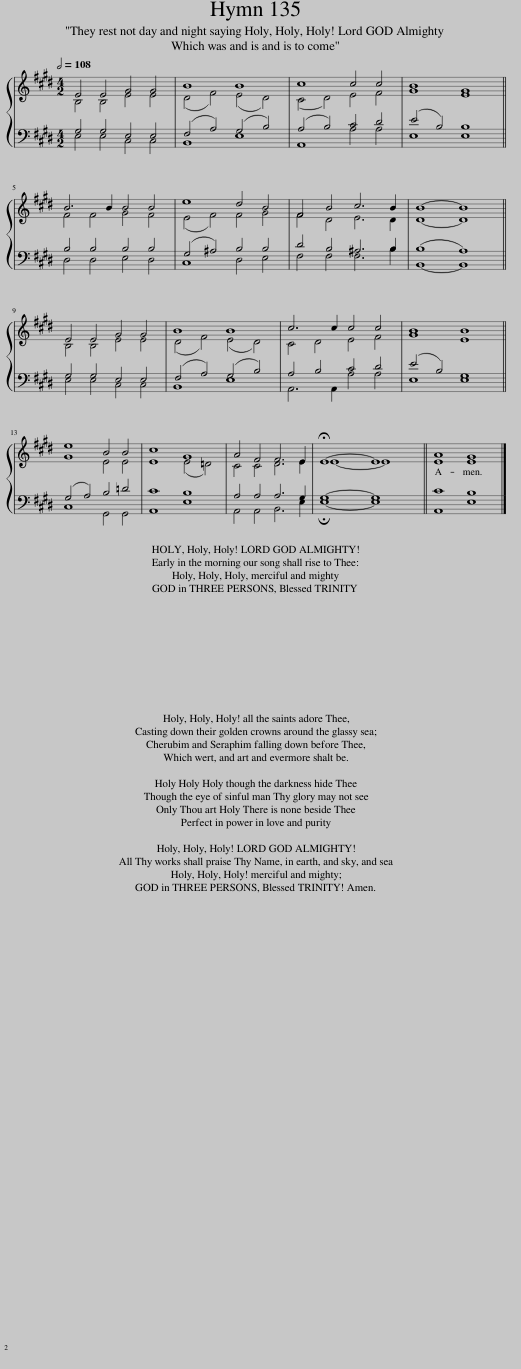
X:1
%%score { ( 1 2 ) | ( 3 4 ) }
L:1/8
Q:1/2=108
M:4/2
I:linebreak $
K:E
V:1 treble
V:2 treble
V:3 bass
V:4 bass
V:1
 E4 E4 G4 G4 | B8 B8 | c8 c4 c4 | B8 G8 ||$ B6 B2 B4 B4 | %5
 e8 d4 B4 | F4 B4 c6 B2 | B8- B8 ||$ E4 E4 G4 G4 | B8 B8 | %10
 c6 c2 c4 c4 | B8 B8 ||$ e8 B4 B4 | c8 G8 | A4 F4 F6 E2 | %15
 !fermata!E8- E8 ||[Q:1/2=80] A8 G8 |] %17
V:2
 B,4 B,4 E4 E4 | (D4 F4) (E4 D4) | (C4 D4) E4 F4 | G8 E8 ||$ F4 F4 G4 F4 | %5
 (E4 F4) F4 G4 | F4 D4 E6 D2 | D8- D8 ||$ B,4 B,4 E4 E4 | (D4 F4) (E4 D4) | %10
 C4 D4 E4 F4 | G8 E8 ||$ G8 E4 E4 | E8 (E4 =D4) | C4 C4 D6 E2 | %15
 E8- E8 || E8 E8 |] %17
V:3
 G,4 G,4 E,4 E,4 | (F,4 A,4) (G,4 B,4) | (A,4 B,4) C4 D4 | (E4 B,4) B,8 ||$ B,4 B,4 B,4 B,4 | %5
 (G,4 ^A,4) B,4 B,4 | D4 B,4 ^A,6 B,2 | (B,8 A,8) ||$ G,4 G,4 E,4 E,4 | (F,4 A,4) (G,4 B,4) | %10
 A,4 B,4 C4 D4 | (E4 B,4) G,8 ||$ (G,4 A,4) B,4 =D4 | C8 B,8 | A,4 A,4 A,6 G,2 | %15
 G,8- G,8 || C8 B,8 |] %17
V:4
 E,4 E,4 C,4 C,4 | B,,8 E,8 | A,,8 A,4 A,4 | E,8 E,8 ||$ D,4 D,4 E,4 D,4 | %5
 C,8 D,4 E,4 | F,4 F,4 F,6 B,2 | B,,8- B,,8 ||$ E,4 E,4 C,4 C,4 | B,,8 E,8 | %10
 A,,6 A,,2 A,4 A,4 | E,8 E,8 ||$ C,8 G,,4 G,,4 | A,,8 E,8 | A,,4 A,,4 B,,6 E,2 | %15
 !fermata!E,8- E,8 || A,,8 E,8 |] %17
